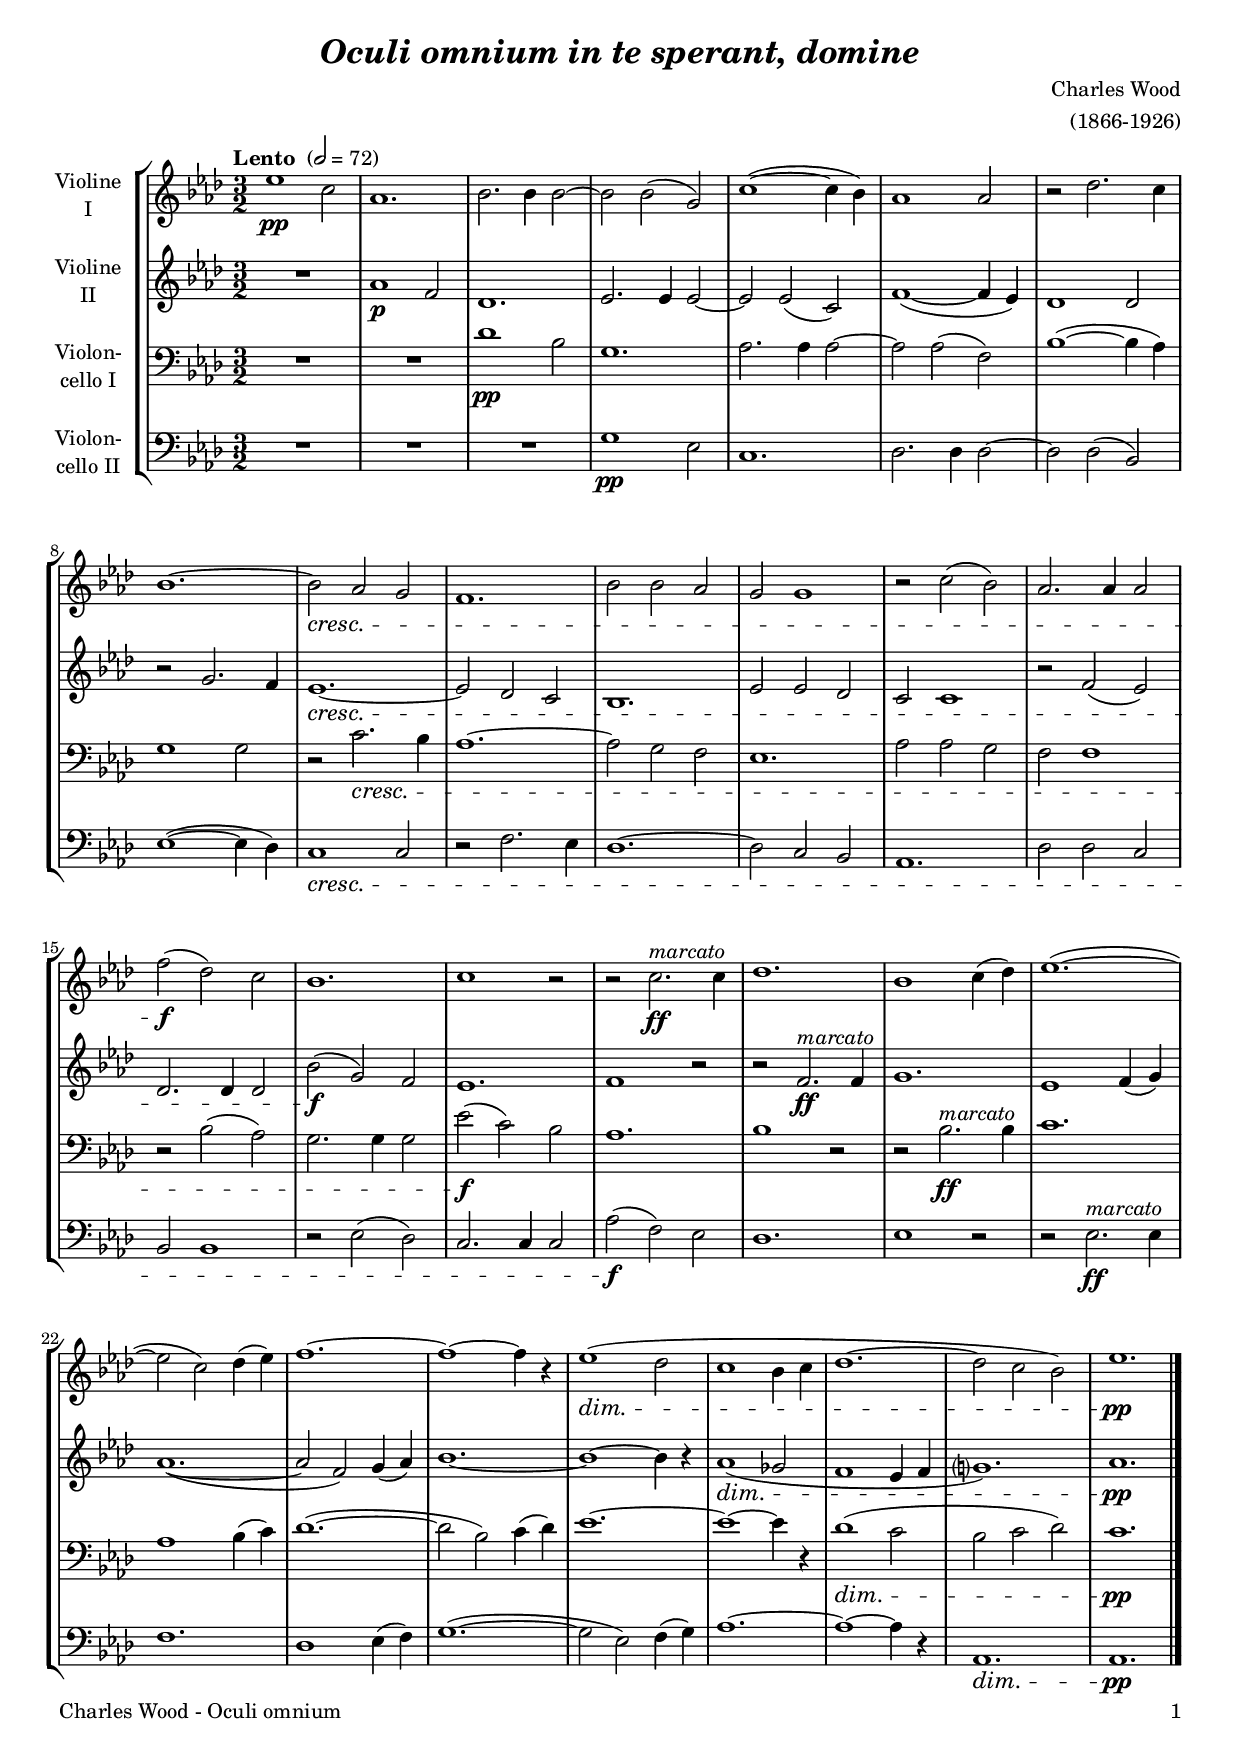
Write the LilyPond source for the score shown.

\version "2.24.1"
\include "deutsch.ly"

#(set-global-staff-size 18)

\header {
  title     = \markup \bold \italic "Oculi omnium in te sperant, domine"
  composer  = "Charles Wood"
  arranger  = "(1866-1926)"
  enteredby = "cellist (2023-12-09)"
%  piece     = ""
}

voiceconsts = {
  \key as \major
  \time 3/2
  \clef "treble"
%  \numericTimeSignature
  \compressEmptyMeasures
  % Set default beaming for all staves
%  \set Timing.beamExceptions = #'()
%  \set Timing.baseMoment     = #(ly:make-moment 1 4)
%  \set Timing.beatStructure  = #'(1 1 1)
  \tempo "Lento " 2=72
}

mist = "string ensemble 1"
mivl = "violin"
miba = "cello"
mipz = "pizzicato strings"

marc = \markup \italic "marcato"
rit  = \mark \markup \box \italic "rit."

va = \relative c'' {
  \voiceconsts

  es1\pp c2
  as1.
  b2. b4 b2~
  b b( g)
  c1(~ c4 b)
  as1 as2
  r des2. c4
  b1.~
  b2\cresc as g

  f1.
  b2 b as
  g g1
  r2 c( b)
  as2. as4 as2
  f'(\f des) c
  b1.
  c1 r2
  r c2.\ff^\marc c4

  des1.
  b1 c4( des)
  es1.(~
  es2 c) des4( es)
  f1.~
  f1~ f4 r
  es1(\dim des2
  c1 b4 c
  des1.~
  des2 c b)
  es1.\pp \bar "|."
}

vb = \relative c'' {
  \voiceconsts

  R1.
  as1\p f2
  des1.
  es2. es4 es2~
  es es( c)
  f1(~ f4 es)
  des1 des2
  r g2. f4
  es1.~\cresc

  es2 des c
  b1.
  es2 es des
  c c1
  r2 f( es)
  des2. des4 des2
  b'(\f g) f
  es1.
  f1 r2

  r f2.\ff^\marc f4
  g1.
  es1 f4( g)
  as1.(~
  as2 f) g4( as)
  b1.~
  b1~ b4 r
  as1(\dim ges2
  f1 es4 f
  g?1.)
  as\pp \bar "|."
}

vc = \relative c' {
  \voiceconsts
  \clef "bass"

  R1.*2
  des1\pp b2
  g1.
  as2. as4 as2~
  as as( f)
  b1(~ b4 as)
  g1 g2
  r c2.\cresc b4

  as1.~
  as2 g f
  es1.
  as2 as g
  f f1
  r2 b( as)
  g2. g4 g2
  es'(\f c) b
  as1.

  b1 r2
  r b2.\ff^\marc b4
  c1.
  as1 b4( c)
  des1.(~
  des2 b) c4( des)
  es1.~
  es1~ es4 r
  des1(\dim c2
  b c des)
  c1.\pp \bar "|."
}

\include "v4.ily"

music = \new StaffGroup <<
      \new Staff {
	\set Staff.midiInstrument = \mivl
	\set Staff.instrumentName = \markup \center-column { "Violine" "I" }
	\transpose as as { \va }
      }

      \new Staff {
	\set Staff.midiInstrument = \mivl
	\set Staff.instrumentName = \markup \center-column { "Violine" "II" }
	\transpose as as { \vb }
      }

      \new Staff {
	\set Staff.midiInstrument = \miba
	\set Staff.instrumentName = \markup \center-column { "Violon-" "cello I" }
	\transpose as as { \vc }
      }

      \new Staff {
	\set Staff.midiInstrument = \miba
	\set Staff.instrumentName = \markup \center-column { "Violon-" "cello II" }
	\transpose as as { \vd }
      }
>>

\book {
   \paper {
    print-page-number = ##t
    print-first-page-number = ##t
    ragged-last-bottom = ##f
    oddHeaderMarkup = \markup \null
    evenHeaderMarkup = \markup \null
    oddFooterMarkup = \markup {
      \fill-line {
        \if \should-print-page-number
        "Charles Wood - Oculi omnium" \fromproperty #'page:page-number-string
      }
    }
    evenFooterMarkup = \oddFooterMarkup
  } \score {
    \music
    \layout {}
  }

  \score {
    \unfoldRepeats \music

    \midi {
      \context {
        \Score
      }
    }
  }
}